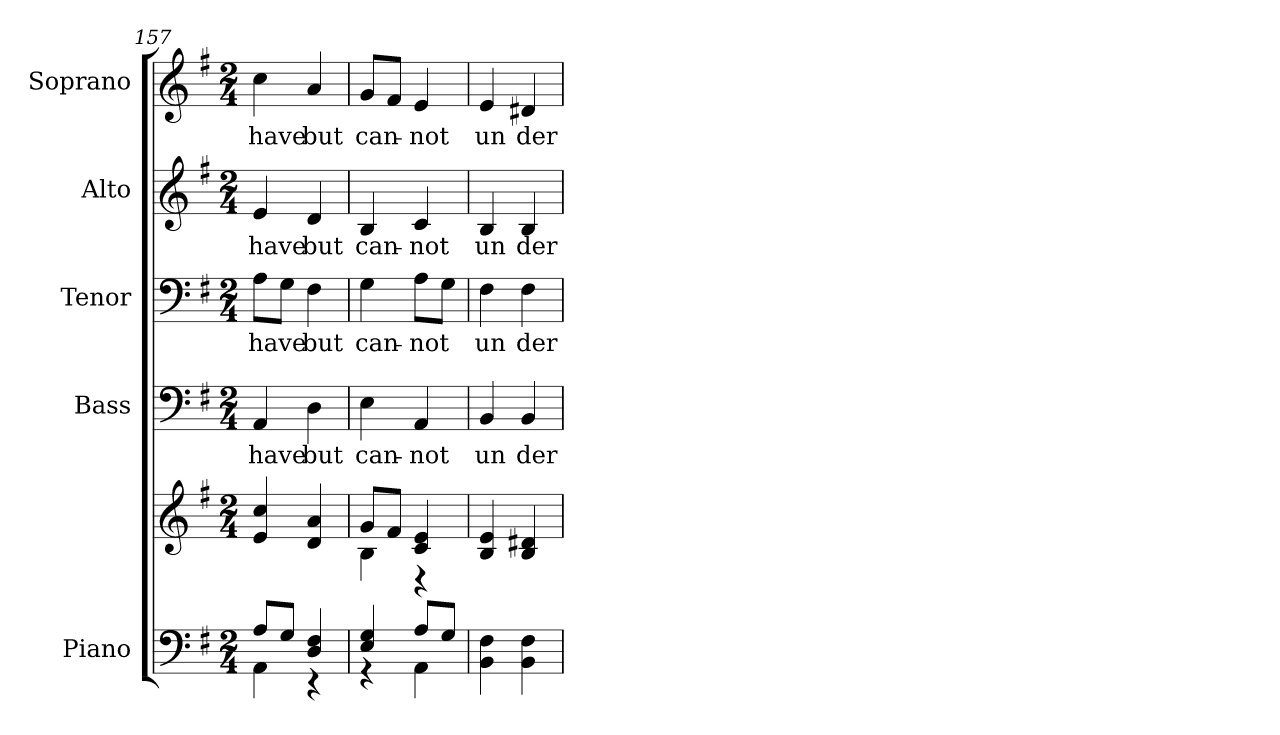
**kern	**kern	**kern	**text	**kern	**text	**kern	**text	**kern	**text
*part5	*part5	*part4	*part4	*part3	*part3	*part2	*part2	*part1	*part1
*staff6	*staff5	*staff4	*staff4	*staff3	*staff3	*staff2	*staff2	*staff1	*staff1
*I"Piano	*	*I"Bass	*	*I"Tenor	*	*I"Alto	*	*I"Soprano	*
*I'Pno.	*	*I'B.	*	*I'T.	*	*I'A.	*	*I'S.	*
*clefF4	*clefG2	*clefF4	*	*clefF4	*	*clefG2	*	*clefG2	*
*k[f#]	*k[f#]	*k[f#]	*	*k[f#]	*	*k[f#]	*	*k[f#]	*
*G:	*G:	*G:	*	*G:	*	*G:	*	*G:	*
*M2/4	*M2/4	*M2/4	*	*M2/4	*	*M2/4	*	*M2/4	*
=157	=157	=157	=157	=157	=157	=157	=157	=157	=157
*^	*	*	*	*	*	*	*	*	*
!	!	!	!	!LO:LY:b:color=#000000	!	!	!	!	!	!
!	!	!	!	!	!	!LO:LY:b:color=#000000	!	!	!	!
!	!	!	!	!	!	!	!	!LO:LY:b:color=#000000	!	!
!	!	!	!	!	!	!	!	!	!	!LO:LY:b:color=#000000
8Ai/L	4AAi\	4ei/ 4cci	4AAi/	have	8Ai\L	have	4ei/	have	4cci\	have
8Gi/J	.	.	.	.	8Gi\J	.	.	.	.	.
!	!	!	!	!LO:LY:b:color=#000000	!	!	!	!	!	!
!	!	!	!	!	!	!LO:LY:b:color=#000000	!	!	!	!
!	!	!	!	!	!	!	!	!LO:LY:b:color=#000000	!	!
!	!	!	!	!	!	!	!	!	!	!LO:LY:b:color=#000000
4Di/ 4F#i	4r	4di/ 4ai	4Di\	but	4F#i\	but	4di/	but	4ai/	but
=158	=158	=158	=158	=158	=158	=158	=158	=158	=158	=158
*	*	*^	*	*	*	*	*	*	*	*
!	!	!	!	!	!LO:LY:b:color=#000000	!	!	!	!	!	!
!	!	!	!	!	!	!	!LO:LY:b:color=#000000	!	!	!	!
!	!	!	!	!	!	!	!	!	!LO:LY:b:color=#000000	!	!
!	!	!	!	!	!	!	!	!	!	!	!LO:LY:b:color=#000000
4Ei/ 4Gi	4r	8gi/L	4Bi\	4Ei\	can-	4Gi\	can-	4Bi/	can-	8gi/L	can-
.	.	8f#i/J	.	.	.	.	.	.	.	8f#i/J	.
!	!	!	!	!	!LO:LY:b:color=#000000	!	!	!	!	!	!
!	!	!	!	!	!	!	!LO:LY:b:color=#000000	!	!	!	!
!	!	!	!	!	!	!	!	!	!LO:LY:b:color=#000000	!	!
!	!	!	!	!	!	!	!	!	!	!	!LO:LY:b:color=#000000
8Ai/L	4AAi\	4ci/ 4ei	4r	4AAi/	-not	8Ai\L	-not	4ci/	-not	4ei/	-not
8Gi/J	.	.	.	.	.	8Gi\J	.	.	.	.	.
*v	*v	*	*	*	*	*	*	*	*	*	*
*	*v	*v	*	*	*	*	*	*	*	*
=159	=159	=159	=159	=159	=159	=159	=159	=159	=159
!	!	!	!LO:LY:b:color=#000000	!	!	!	!	!	!
!	!	!	!	!	!LO:LY:b:color=#000000	!	!	!	!
!	!	!	!	!	!	!	!LO:LY:b:color=#000000	!	!
!	!	!	!	!	!	!	!	!	!LO:LY:b:color=#000000
4BBi\ 4F#i	4Bi/ 4ei	4BBi/	un	4F#i\	un	4Bi/	un	4ei/	un
!	!	!	!LO:LY:b:color=#000000	!	!	!	!	!	!
!	!	!	!	!	!LO:LY:b:color=#000000	!	!	!	!
!	!	!	!	!	!	!	!LO:LY:b:color=#000000	!	!
!	!	!	!	!	!	!	!	!	!LO:LY:b:color=#000000
4BBi\ 4F#i	4Bi/ 4d#Xi	4BBi/	der	4F#i\	der	4Bi/	der	4d#Xi/	der
=	=	=	=	=	=	=	=	=	=
*-	*-	*-	*-	*-	*-	*-	*-	*-	*-
